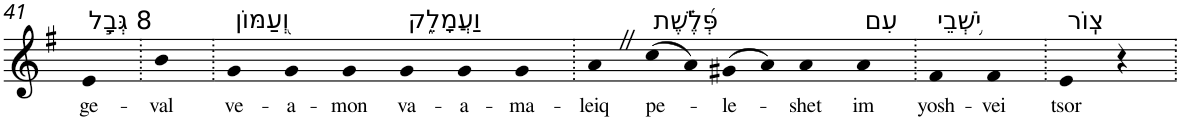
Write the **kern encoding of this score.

**kern	**text
*part1	*part1
*staff1	*staff1
*I"Piano	*
*I'Pno	*
!!LO:PB:g=z
*clefG2	*
*k[f#]	*
*G:	*
=41	=41
!LO:TX:a:t=8 גְּבָ֣ל	!
!	!LO:LY:b
4e	ge-
=42.	=42.
!	!LO:LY:b
4b	-val
=43.	=43.
!LO:TX:a:t=וְ֭עַמּוֹן	!
!	!LO:LY:b
4g	ve-
!	!LO:LY:b
4g	-a-
!	!LO:LY:b
4g	-mon
!LO:TX:a:t=וַעֲמָלֵ֑ק	!
!	!LO:LY:b
4g	va-
!	!LO:LY:b
4g	-a-
!	!LO:LY:b
4g	-ma-
=44.	=44.
!	!LO:LY:b
4aZ	-leiq
!LO:TX:a:t=פְּ֝לֶ֗שֶׁת	!
!	!LO:LY:b
(>8cc	pe-
8a)	.
!	!LO:LY:b
(>8g#X	-le-
8a)	.
!	!LO:LY:b
4a	-shet
!LO:TX:a:t=עִם	!
!	!LO:LY:b
4a	im
=45.	=45.
!LO:TX:a:t=יֹ֥שְׁבֵי	!
!	!LO:LY:b
4f#	yosh-
!	!LO:LY:b
4f#	-vei
=46.	=46.
!LO:TX:a:t=צֽוֹר	!
!	!LO:LY:b
4e	tsor
4r	.
=.	=.
*-	*-
